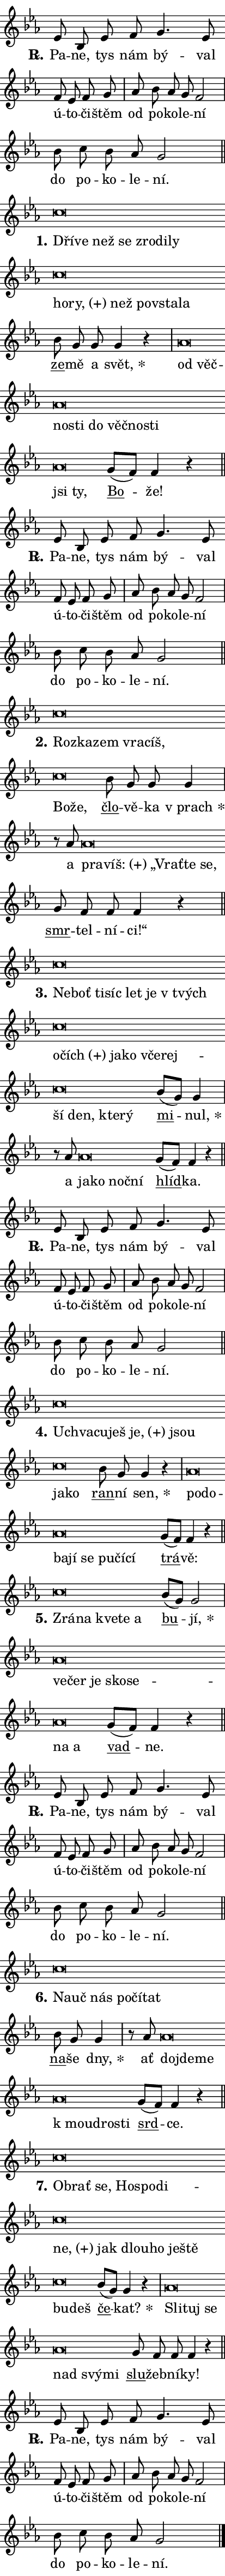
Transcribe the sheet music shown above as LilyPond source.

\version "2.22.1"
\header { tagline = "" }
\paper {
  indent = 0\cm
  top-margin = 0\cm
  right-margin = 0\cm
  bottom-margin = 0\cm
  left-margin = 0\cm
  paper-width = 7\cm
  page-breaking = #ly:one-page-breaking
  system-system-spacing.basic-distance = #11
  score-system-spacing.basic-distance = #11.3
  ragged-last = ##f
}


%% Author: Thomas Morley
%% https://lists.gnu.org/archive/html/lilypond-user/2020-05/msg00002.html
#(define (line-position grob)
"Returns position of @var[grob} in current system:
   @code{'start}, if at first time-step
   @code{'end}, if at last time-step
   @code{'middle} otherwise
"
  (let* ((col (ly:item-get-column grob))
         (ln (ly:grob-object col 'left-neighbor))
         (rn (ly:grob-object col 'right-neighbor))
         (col-to-check-left (if (ly:grob? ln) ln col))
         (col-to-check-right (if (ly:grob? rn) rn col))
         (break-dir-left
           (and
             (ly:grob-property col-to-check-left 'non-musical #f)
             (ly:item-break-dir col-to-check-left)))
         (break-dir-right
           (and
             (ly:grob-property col-to-check-right 'non-musical #f)
             (ly:item-break-dir col-to-check-right))))
        (cond ((eqv? 1 break-dir-left) 'start)
              ((eqv? -1 break-dir-right) 'end)
              (else 'middle))))

#(define (tranparent-at-line-position vctor)
  (lambda (grob)
  "Relying on @code{line-position} select the relevant enry from @var{vctor}.
Used to determine transparency,"
    (case (line-position grob)
      ((end) (not (vector-ref vctor 0)))
      ((middle) (not (vector-ref vctor 1)))
      ((start) (not (vector-ref vctor 2))))))

noteHeadBreakVisibility =
#(define-music-function (break-visibility)(vector?)
"Makes @code{NoteHead}s transparent relying on @var{break-visibility}"
#{
  \override NoteHead.transparent =
    #(tranparent-at-line-position break-visibility)
#})

#(define delete-ledgers-for-transparent-note-heads
  (lambda (grob)
    "Reads whether a @code{NoteHead} is transparent.
If so this @code{NoteHead} is removed from @code{'note-heads} from
@var{grob}, which is supposed to be @code{LedgerLineSpanner}.
As a result ledgers are not printed for this @code{NoteHead}"
    (let* ((nhds-array (ly:grob-object grob 'note-heads))
           (nhds-list
             (if (ly:grob-array? nhds-array)
                 (ly:grob-array->list nhds-array)
                 '()))
           ;; Relies on the transparent-property being done before
           ;; Staff.LedgerLineSpanner.after-line-breaking is executed.
           ;; This is fragile ...
           (to-keep
             (remove
               (lambda (nhd)
                 (ly:grob-property nhd 'transparent #f))
               nhds-list)))
      ;; TODO find a better method to iterate over grob-arrays, similiar
      ;; to filter/remove etc for lists
      ;; For now rebuilt from scratch
      (set! (ly:grob-object grob 'note-heads)  '())
      (for-each
        (lambda (nhd)
          (ly:pointer-group-interface::add-grob grob 'note-heads nhd))
        to-keep))))

hideNotes = {
  \noteHeadBreakVisibility #begin-of-line-visible
}
unHideNotes = {
  \noteHeadBreakVisibility #all-visible
}

% work-around for resetting accidentals
% https://lilypond.org/doc/v2.23/Documentation/notation/displaying-rhythms#unmetered-music
cadenzaMeasure = {
  \cadenzaOff
  \partial 1024 s1024
  \cadenzaOn
}

#(define-markup-command (accent layout props text) (markup?)
  "Underline accented syllable"
  (interpret-markup layout props
    #{\markup \override #'(offset . 4.3) \underline { #text }#}))

responsum = \markup \concat {
  "R" \hspace #-1.05 \path #0.1 #'((moveto 0 0.07) (lineto 0.9 0.8)) \hspace #0.05 "."
}

\layout {
    \context {
        \Staff
        \remove "Time_signature_engraver"
        \override LedgerLineSpanner.after-line-breaking = #delete-ledgers-for-transparent-note-heads
    }
    \context {
        \Voice {
            \override NoteHead.output-attributes = #'((class . "notehead"))
            \override Hairpin.height = #0.55
        }
    }
    \context {
        \Lyrics {
            \override StanzaNumber.output-attributes = #'((class . "stanzanumber"))
            \override LyricSpace.minimum-distance = #0.9
            \override LyricText.font-name = #"TeX Gyre Schola"
            \override LyricText.font-size = 1
            \override StanzaNumber.font-name = #"TeX Gyre Schola Bold"
            \override StanzaNumber.font-size = 1
        }
    }
}

% magnetic-lyrics.ily
%
%   written by
%     Jean Abou Samra <jean@abou-samra.fr>
%     Werner Lemberg <wl@gnu.org>
%
%   adapted by
%     Jiri Hon <jiri.hon@gmail.com>
%
% Version 2022-Apr-15

% https://www.mail-archive.com/lilypond-user@gnu.org/msg149350.html

#(define (Left_hyphen_pointer_engraver context)
   "Collect syllable-hyphen-syllable occurrences in lyrics and store
them in properties.  This engraver only looks to the left.  For
example, if the lyrics input is @code{foo -- bar}, it does the
following.

@itemize @bullet
@item
Set the @code{text} property of the @code{LyricHyphen} grob between
@q{foo} and @q{bar} to @code{foo}.

@item
Set the @code{left-hyphen} property of the @code{LyricText} grob with
text @q{foo} to the @code{LyricHyphen} grob between @q{foo} and
@q{bar}.
@end itemize

Use this auxiliary engraver in combination with the
@code{lyric-@/text::@/apply-@/magnetic-@/offset!} hook."
   (let ((hyphen #f)
         (text #f))
     (make-engraver
      (acknowledgers
       ((lyric-syllable-interface engraver grob source-engraver)
        (set! text grob)))
      (end-acknowledgers
       ((lyric-hyphen-interface engraver grob source-engraver)
        ;(when (not (grob::has-interface grob 'lyric-space-interface))
          (set! hyphen grob)));)
      ((stop-translation-timestep engraver)
       (when (and text hyphen)
         (ly:grob-set-object! text 'left-hyphen hyphen))
       (set! text #f)
       (set! hyphen #f)))))

#(define (lyric-text::apply-magnetic-offset! grob)
   "If the space between two syllables is less than the value in
property @code{LyricText@/.details@/.squash-threshold}, move the right
syllable to the left so that it gets concatenated with the left
syllable.

Use this function as a hook for
@code{LyricText@/.after-@/line-@/breaking} if the
@code{Left_@/hyphen_@/pointer_@/engraver} is active."
   (let ((hyphen (ly:grob-object grob 'left-hyphen #f)))
     (when hyphen
       (let ((left-text (ly:spanner-bound hyphen LEFT)))
         (when (grob::has-interface left-text 'lyric-syllable-interface)
           (let* ((common (ly:grob-common-refpoint grob left-text X))
                  (this-x-ext (ly:grob-extent grob common X))
                  (left-x-ext
                   (begin
                     ;; Trigger magnetism for left-text.
                     (ly:grob-property left-text 'after-line-breaking)
                     (ly:grob-extent left-text common X)))
                  ;; `delta` is the gap width between two syllables.
                  (delta (- (interval-start this-x-ext)
                            (interval-end left-x-ext)))
                  (details (ly:grob-property grob 'details))
                  (threshold (assoc-get 'squash-threshold details 0.2)))
             (when (< delta threshold)
               (let* (;; We have to manipulate the input text so that
                      ;; ligatures crossing syllable boundaries are not
                      ;; disabled.  For languages based on the Latin
                      ;; script this is essentially a beautification.
                      ;; However, for non-Western scripts it can be a
                      ;; necessity.
                      (lt (ly:grob-property left-text 'text))
                      (rt (ly:grob-property grob 'text))
                      (is-space (grob::has-interface hyphen 'lyric-space-interface))
                      (space (if is-space " " ""))
                      (space-markup (grob-interpret-markup grob " "))
                      (space-size (interval-length (ly:stencil-extent space-markup X)))
                      (extra-delta (if is-space space-size 0))
                      ;; Append new syllable.
                      (ltrt-space (if (and (string? lt) (string? rt))
                                (string-append lt space rt)
                                (make-concat-markup (list lt space rt))))
                      ;; Right-align `ltrt` to the right side.
                      (ltrt-space-markup (grob-interpret-markup
                               grob
                               (make-translate-markup
                                (cons (interval-length this-x-ext) 0)
                                (make-right-align-markup ltrt-space)))))
                 (begin
                   ;; Don't print `left-text`.
                   (ly:grob-set-property! left-text 'stencil #f)
                   ;; Set text and stencil (which holds all collected
                   ;; syllables so far) and shift it to the left.
                   (ly:grob-set-property! grob 'text ltrt-space)
                   (ly:grob-set-property! grob 'stencil ltrt-space-markup)
                   (ly:grob-translate-axis! grob (- (- delta extra-delta)) X))))))))))


#(define (lyric-hyphen::displace-bounds-first grob)
   ;; Make very sure this callback isn't triggered too early.
   (let ((left (ly:spanner-bound grob LEFT))
         (right (ly:spanner-bound grob RIGHT)))
     (ly:grob-property left 'after-line-breaking)
     (ly:grob-property right 'after-line-breaking)
     (ly:lyric-hyphen::print grob)))

squashThreshold = #0.4

\layout {
  \context {
    \Lyrics
    \consists #Left_hyphen_pointer_engraver
    \override LyricText.after-line-breaking =
      #lyric-text::apply-magnetic-offset!
    \override LyricHyphen.stencil = #lyric-hyphen::displace-bounds-first
    \override LyricText.details.squash-threshold = \squashThreshold
    \override LyricHyphen.minimum-distance = 0
    \override LyricHyphen.minimum-length = \squashThreshold
  }
}

squash = \override LyricText.details.squash-threshold = 9999
unSquash = \override LyricText.details.squash-threshold = \squashThreshold

left = \override LyricText.self-alignment-X = #LEFT
unLeft = \revert LyricText.self-alignment-X

starOffset = #(lambda (grob) 
                (let ((x_offset (ly:self-alignment-interface::aligned-on-x-parent grob)))
                  (if (= x_offset 0) 0 (+ x_offset 1.2))))

star = #(define-music-function (syllable)(string?)
"Append star separator at the end of a syllable"
#{
  \once \override LyricText.X-offset = #starOffset
  \lyricmode { \markup {
    #syllable
    \override #'((font-name . "TeX Gyre Schola Bold")) \hspace #0.2 \lower #0.65 \larger "*"
  } }
#})

starAccent = #(define-music-function (syllable)(string?)
"Append star separator at the end of a syllable and make accent"
#{
  \once \override LyricText.X-offset = #starOffset
  \lyricmode { \markup {
    \accent #syllable
    \override #'((font-name . "TeX Gyre Schola Bold")) \hspace #0.2 \lower #0.65 \larger "*"
  } }
#})

breath = #(define-music-function (syllable)(string?)
"Append breathing indicator at the end of a syllable"
#{
  \lyricmode { \markup { #syllable "+" } }
#})

optionalBreath = #(define-music-function (syllable)(string?)
"Append optional breathing indicator at the end of a syllable"
#{
  \lyricmode { \markup { #syllable "(+)" } }
#})


\score {
    <<
        \new Voice = "melody" { \cadenzaOn \key es \major \relative { es'8 bes es f g4. es8 \bar "" f es f g \cadenzaMeasure \bar "|" as bes as g f2 \cadenzaMeasure \bar "|" bes8 c bes as g2 \cadenzaMeasure \bar "||" \break } }
        \new Lyrics \lyricsto "melody" { \lyricmode { \set stanza = \responsum
Pa -- ne, tys nám bý -- val ú -- to -- či -- štěm od po -- ko -- le -- ní do po -- ko -- le -- ní. } }
    >>
    \layout {}
}

\score {
    <<
        \new Voice = "melody" { \cadenzaOn \key es \major \relative { c''\breve*1/16 \hideNotes \breve*1/16 \bar "" \breve*1/16 \bar "" \breve*1/16 \bar "" \breve*1/16 \bar "" \breve*1/16 \bar "" \breve*1/16 \bar "" \breve*1/16 \bar "" \breve*1/16 \bar "" \breve*1/16 \bar "" \breve*1/16 \bar "" \breve*1/16 \breve*1/16 \bar "" \unHideNotes \bar "" bes8 g g g4 r \cadenzaMeasure \bar "|" as\breve*1/16 \hideNotes \breve*1/16 \bar "" \breve*1/16 \bar "" \breve*1/16 \bar "" \breve*1/16 \bar "" \breve*1/16 \bar "" \breve*1/16 \bar "" \breve*1/16 \bar "" \breve*1/16 \breve*1/16 \bar "" \unHideNotes \bar "" g8[( f)] f4 r \cadenzaMeasure \bar "||" \break } }
        \new Lyrics \lyricsto "melody" { \lyricmode { \set stanza = "1."
\left Dří -- \squash ve než se zro -- di -- ly ho -- \optionalBreath ry, než po -- vsta -- la \unLeft \unSquash \markup \accent ze -- mě a \star svět, \left od \squash věč -- no -- sti do věč -- no -- sti jsi ty, \unLeft \unSquash \markup \accent Bo -- že! } }
    >>
    \layout {}
}

\score {
    <<
        \new Voice = "melody" { \cadenzaOn \key es \major \relative { es'8 bes es f g4. es8 \bar "" f es f g \cadenzaMeasure \bar "|" as bes as g f2 \cadenzaMeasure \bar "|" bes8 c bes as g2 \cadenzaMeasure \bar "||" \break } }
        \new Lyrics \lyricsto "melody" { \lyricmode { \set stanza = \responsum
Pa -- ne, tys nám bý -- val ú -- to -- či -- štěm od po -- ko -- le -- ní do po -- ko -- le -- ní. } }
    >>
    \layout {}
}

\score {
    <<
        \new Voice = "melody" { \cadenzaOn \key es \major \relative { c''\breve*1/16 \hideNotes \breve*1/16 \bar "" \breve*1/16 \bar "" \breve*1/16 \bar "" \breve*1/16 \bar "" \breve*1/16 \breve*1/16 \bar "" \unHideNotes \bar "" bes8 g g g4 \cadenzaMeasure \bar "|" r8 as8 as\breve*1/16 \hideNotes \breve*1/16 \bar "" \breve*1/16 \bar "" \breve*1/16 \breve*1/16 \bar "" \unHideNotes \bar "" g8 f f f4 r \cadenzaMeasure \bar "||" \break } }
        \new Lyrics \lyricsto "melody" { \lyricmode { \set stanza = "2."
\left Roz -- \squash ka -- zem vra -- cíš, Bo -- že, \unLeft \unSquash \markup \accent člo -- vě -- ka \star "v prach" a \left pra -- \squash \optionalBreath víš: „Vrať -- te se, \unLeft \unSquash \markup \accent smr -- tel -- ní -- ci!“ } }
    >>
    \layout {}
}

\score {
    <<
        \new Voice = "melody" { \cadenzaOn \key es \major \relative { c''\breve*1/16 \hideNotes \breve*1/16 \bar "" \breve*1/16 \bar "" \breve*1/16 \bar "" \breve*1/16 \bar "" \breve*1/16 \bar "" \breve*1/16 \bar "" \breve*1/16 \bar "" \breve*1/16 \bar "" \breve*1/16 \bar "" \breve*1/16 \bar "" \breve*1/16 \bar "" \breve*1/16 \bar "" \breve*1/16 \bar "" \breve*1/16 \bar "" \breve*1/16 \breve*1/16 \bar "" \unHideNotes \bar "" bes8[( g)] g4 \cadenzaMeasure \bar "|" r8 as8 as\breve*1/16 \hideNotes \breve*1/16 \bar "" \breve*1/16 \breve*1/16 \bar "" \unHideNotes \bar "" g8[( f)] f4 r \cadenzaMeasure \bar "||" \break } }
        \new Lyrics \lyricsto "melody" { \lyricmode { \set stanza = "3."
\left Ne -- \squash boť ti -- síc let je "v tvých" o -- \optionalBreath čích ja -- ko vče -- rej -- ší den, kte -- rý \unLeft \unSquash \markup \accent mi -- \star nul, a \left ja -- \squash ko noč -- ní \unLeft \unSquash \markup \accent hlíd -- ka. } }
    >>
    \layout {}
}

\score {
    <<
        \new Voice = "melody" { \cadenzaOn \key es \major \relative { es'8 bes es f g4. es8 \bar "" f es f g \cadenzaMeasure \bar "|" as bes as g f2 \cadenzaMeasure \bar "|" bes8 c bes as g2 \cadenzaMeasure \bar "||" \break } }
        \new Lyrics \lyricsto "melody" { \lyricmode { \set stanza = \responsum
Pa -- ne, tys nám bý -- val ú -- to -- či -- štěm od po -- ko -- le -- ní do po -- ko -- le -- ní. } }
    >>
    \layout {}
}

\score {
    <<
        \new Voice = "melody" { \cadenzaOn \key es \major \relative { c''\breve*1/16 \hideNotes \breve*1/16 \bar "" \breve*1/16 \bar "" \breve*1/16 \bar "" \breve*1/16 \bar "" \breve*1/16 \breve*1/16 \bar "" \unHideNotes \bar "" bes8 g g4 r \cadenzaMeasure \bar "|" as\breve*1/16 \hideNotes \breve*1/16 \bar "" \breve*1/16 \bar "" \breve*1/16 \bar "" \breve*1/16 \bar "" \breve*1/16 \bar "" \breve*1/16 \breve*1/16 \bar "" \unHideNotes \bar "" g8[( f)] f4 r \cadenzaMeasure \bar "||" \break } }
        \new Lyrics \lyricsto "melody" { \lyricmode { \set stanza = "4."
\left Uchva -- \squash cu -- ješ \optionalBreath je, jsou ja -- ko \unLeft \unSquash \markup \accent ran -- ní \star sen, \left po -- \squash do -- ba -- jí se pu -- čí -- cí \unLeft \unSquash \markup \accent trá -- vě: } }
    >>
    \layout {}
}

\score {
    <<
        \new Voice = "melody" { \cadenzaOn \key es \major \relative { c''\breve*1/16 \hideNotes \breve*1/16 \bar "" \breve*1/16 \bar "" \breve*1/16 \breve*1/16 \bar "" \unHideNotes \bar "" bes8[( g)] g2 \cadenzaMeasure \bar "|" as\breve*1/16 \hideNotes \breve*1/16 \bar "" \breve*1/16 \bar "" \breve*1/16 \bar "" \breve*1/16 \bar "" \breve*1/16 \breve*1/16 \bar "" \unHideNotes \bar "" g8[( f)] f4 r \cadenzaMeasure \bar "||" \break } }
        \new Lyrics \lyricsto "melody" { \lyricmode { \set stanza = "5."
\left Zrá -- \squash na kve -- te a \unLeft \unSquash \markup \accent bu -- \star jí, \left ve -- \squash čer je sko -- se -- na a \unLeft \unSquash \markup \accent vad -- ne. } }
    >>
    \layout {}
}

\score {
    <<
        \new Voice = "melody" { \cadenzaOn \key es \major \relative { es'8 bes es f g4. es8 \bar "" f es f g \cadenzaMeasure \bar "|" as bes as g f2 \cadenzaMeasure \bar "|" bes8 c bes as g2 \cadenzaMeasure \bar "||" \break } }
        \new Lyrics \lyricsto "melody" { \lyricmode { \set stanza = \responsum
Pa -- ne, tys nám bý -- val ú -- to -- či -- štěm od po -- ko -- le -- ní do po -- ko -- le -- ní. } }
    >>
    \layout {}
}

\score {
    <<
        \new Voice = "melody" { \cadenzaOn \key es \major \relative { c''\breve*1/16 \hideNotes \breve*1/16 \bar "" \breve*1/16 \bar "" \breve*1/16 \bar "" \breve*1/16 \breve*1/16 \bar "" \unHideNotes \bar "" bes8 g g4 \cadenzaMeasure \bar "|" r8 as8 as\breve*1/16 \hideNotes \breve*1/16 \bar "" \breve*1/16 \bar "" \breve*1/16 \bar "" \breve*1/16 \breve*1/16 \bar "" \unHideNotes \bar "" g8[( f)] f4 r \cadenzaMeasure \bar "||" \break } }
        \new Lyrics \lyricsto "melody" { \lyricmode { \set stanza = "6."
\left Na -- \squash uč nás po -- čí -- tat \unLeft \unSquash \markup \accent na -- še \star dny, ať \left doj -- \squash de -- me "k mou" -- dro -- sti \unLeft \unSquash \markup \accent srd -- ce. } }
    >>
    \layout {}
}

\score {
    <<
        \new Voice = "melody" { \cadenzaOn \key es \major \relative { c''\breve*1/16 \hideNotes \breve*1/16 \bar "" \breve*1/16 \bar "" \breve*1/16 \bar "" \breve*1/16 \bar "" \breve*1/16 \bar "" \breve*1/16 \bar "" \breve*1/16 \bar "" \breve*1/16 \bar "" \breve*1/16 \bar "" \breve*1/16 \bar "" \breve*1/16 \bar "" \breve*1/16 \breve*1/16 \bar "" \unHideNotes \bar "" bes8[( g)] g4 r \cadenzaMeasure \bar "|" as\breve*1/16 \hideNotes \breve*1/16 \bar "" \breve*1/16 \bar "" \breve*1/16 \bar "" \breve*1/16 \breve*1/16 \bar "" \unHideNotes \bar "" g8 f f f4 r \cadenzaMeasure \bar "||" \break } }
        \new Lyrics \lyricsto "melody" { \lyricmode { \set stanza = "7."
\left O -- \squash brať se, Ho -- spo -- di -- \optionalBreath ne, jak dlou -- ho je -- ště bu -- deš \unLeft \unSquash \markup \accent če -- \star kat? \left Sli -- \squash tuj se nad svý -- mi \unLeft \unSquash \markup \accent slu -- žeb -- ní -- ky! } }
    >>
    \layout {}
}

\score {
    <<
        \new Voice = "melody" { \cadenzaOn \key es \major \relative { es'8 bes es f g4. es8 \bar "" f es f g \cadenzaMeasure \bar "|" as bes as g f2 \cadenzaMeasure \bar "|" bes8 c bes as g2 \cadenzaMeasure \bar "||" \break } \bar "|." }
        \new Lyrics \lyricsto "melody" { \lyricmode { \set stanza = \responsum
Pa -- ne, tys nám bý -- val ú -- to -- či -- štěm od po -- ko -- le -- ní do po -- ko -- le -- ní. } }
    >>
    \layout {}
}
